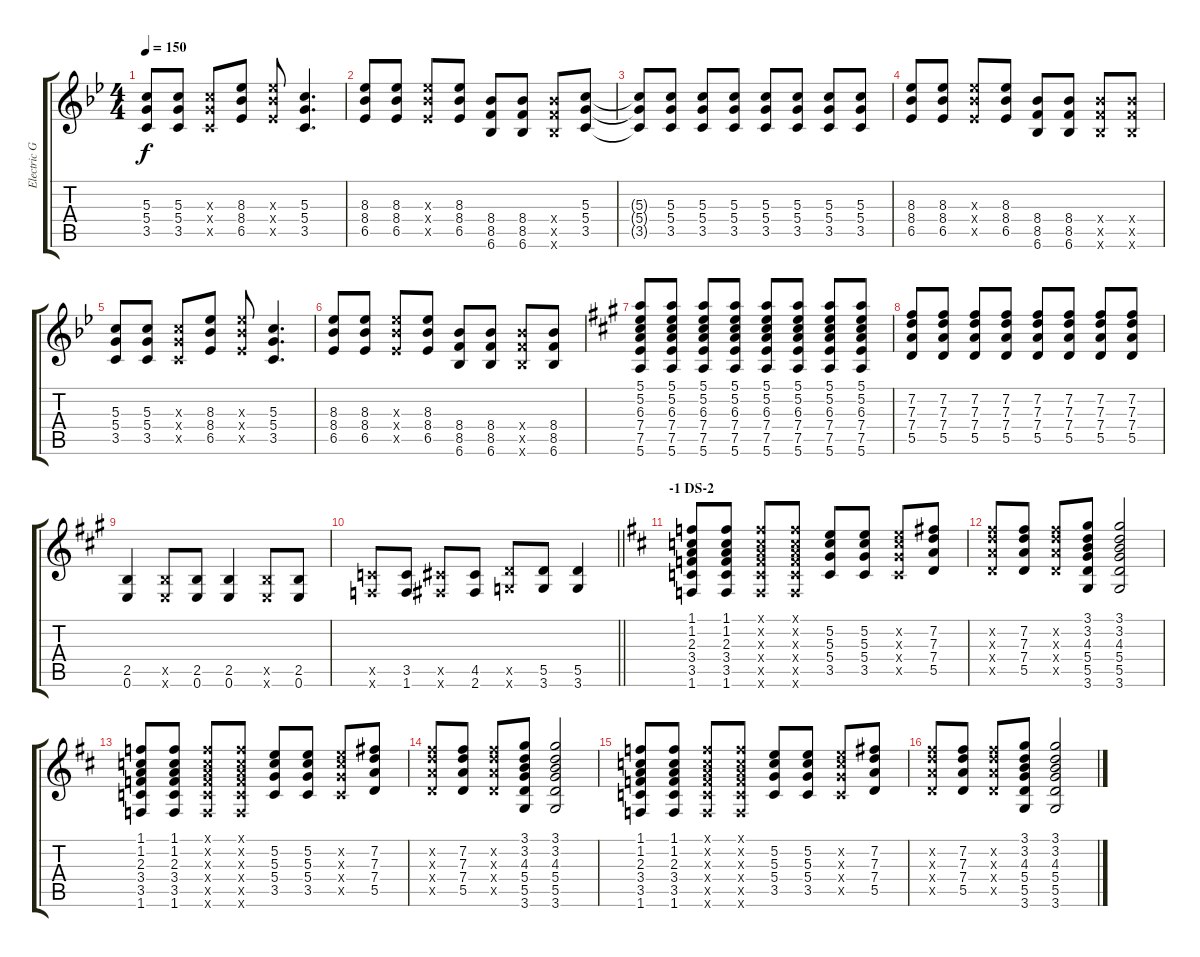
\track ("Electric Guitar" "Electric G") {instrument overdrivenguitar}
\staff {score tabs}
\tuning (E4 B3 G3 D3 A2 E2) {hide}
\ts (4 4)
\tempo 150
\clef g2
\ks bb
(5.3 5.4 3.5).8{dy f} (5.3 5.4 3.5).8 (5.3{x} 5.4{x} 3.5{x}).8 (8.3 8.4 6.5).8 (8.3{x} 8.4{x} 6.5{x}).8 (5.3 5.4 3.5).4{d} |
(8.3 8.4 6.5).8 (8.3 8.4 6.5).8 (8.3{x} 8.4{x} 6.5{x}).8 (8.3 8.4 6.5).8 (8.4 8.5 6.6).8 (8.4 8.5 6.6).8 (8.4{x} 8.5{x} 6.6{x}).8 (5.3 5.4 3.5).8 |
(5.3{t} 5.4{t} 3.5{t}).8 (5.3 5.4 3.5).8 (5.3 5.4 3.5).8 (5.3 5.4 3.5).8 (5.3 5.4 3.5).8 (5.3 5.4 3.5).8 (5.3 5.4 3.5).8 (5.3 5.4 3.5).8 |
(8.3 8.4 6.5).8 (8.3 8.4 6.5).8 (8.3{x} 8.4{x} 6.5{x}).8 (8.3 8.4 6.5).8 (8.4 8.5 6.6).8 (8.4 8.5 6.6).8 (8.4{x} 8.5{x} 6.6{x}).8 (8.4{x} 8.5{x} 6.6{x}).8 |
(5.3 5.4 3.5).8 (5.3 5.4 3.5).8 (5.3{x} 5.4{x} 3.5{x}).8 (8.3 8.4 6.5).8 (8.3{x} 8.4{x} 6.5{x}).8 (5.3 5.4 3.5).4{d} |
(8.3 8.4 6.5).8 (8.3 8.4 6.5).8 (8.3{x} 8.4{x} 6.5{x}).8 (8.3 8.4 6.5).8 (8.4 8.5 6.6).8 (8.4 8.5 6.6).8 (8.4{x} 8.5{x} 6.6{x}).8 (8.4 8.5 6.6).8 |
\ks a
(5.1 5.2 6.3 7.4 7.5 5.6).8 (5.1 5.2 6.3 7.4 7.5 5.6).8 (5.1 5.2 6.3 7.4 7.5 5.6).8 (5.1 5.2 6.3 7.4 7.5 5.6).8 (5.1 5.2 6.3 7.4 7.5 5.6).8 (5.1 5.2 6.3 7.4 7.5 5.6).8 (5.1 5.2 6.3 7.4 7.5 5.6).8 (5.1 5.2 6.3 7.4 7.5 5.6).8 |
(7.2 7.3 7.4 5.5).8 (7.2 7.3 7.4 5.5).8 (7.2 7.3 7.4 5.5).8 (7.2 7.3 7.4 5.5).8 (7.2 7.3 7.4 5.5).8 (7.2 7.3 7.4 5.5).8 (7.2 7.3 7.4 5.5).8 (7.2 7.3 7.4 5.5).8 |
(2.5 0.6).4 (2.5{x} 0.6{x}).8 (2.5 0.6).8 (2.5 0.6).4 (2.5{x} 0.6{x}).8 (2.5 0.6).8 |
\barLineRight lightlight
(3.5{x} 1.6{x}).8 (3.5 1.6).8 (4.5{x} 2.6{x}).8 (4.5 2.6).8 (5.5{x} 3.6{x}).8 (5.5 3.6).8 (5.5 3.6).4 |
\section ("" "-1 DS-2")
\ks d
(1.1 1.2 2.3 3.4 3.5 1.6).8 (1.1 1.2 2.3 3.4 3.5 1.6).8 (1.1{x} 1.2{x} 2.3{x} 3.4{x} 3.5{x} 1.6{x}).8 (1.1{x} 1.2{x} 2.3{x} 3.4{x} 3.5{x} 1.6{x}).8 (5.2 5.3 5.4 3.5).8 (5.2 5.3 5.4 3.5).8 (5.2{x} 5.3{x} 5.4{x} 3.5{x}).8 (7.2 7.3 7.4 5.5).8 |
(7.2{x} 7.3{x} 7.4{x} 5.5{x}).8 (7.2 7.3 7.4 5.5).8 (7.2{x} 7.3{x} 7.4{x} 5.5{x}).8 (3.1 3.2 4.3 5.4 5.5 3.6).8 (3.1 3.2 4.3 5.4 5.5 3.6).2 |
(1.1 1.2 2.3 3.4 3.5 1.6).8 (1.1 1.2 2.3 3.4 3.5 1.6).8 (1.1{x} 1.2{x} 2.3{x} 3.4{x} 3.5{x} 1.6{x}).8 (1.1{x} 1.2{x} 2.3{x} 3.4{x} 3.5{x} 1.6{x}).8 (5.2 5.3 5.4 3.5).8 (5.2 5.3 5.4 3.5).8 (5.2{x} 5.3{x} 5.4{x} 3.5{x}).8 (7.2 7.3 7.4 5.5).8 |
(7.2{x} 7.3{x} 7.4{x} 5.5{x}).8 (7.2 7.3 7.4 5.5).8 (7.2{x} 7.3{x} 7.4{x} 5.5{x}).8 (3.1 3.2 4.3 5.4 5.5 3.6).8 (3.1 3.2 4.3 5.4 5.5 3.6).2 |
(1.1 1.2 2.3 3.4 3.5 1.6).8 (1.1 1.2 2.3 3.4 3.5 1.6).8 (1.1{x} 1.2{x} 2.3{x} 3.4{x} 3.5{x} 1.6{x}).8 (1.1{x} 1.2{x} 2.3{x} 3.4{x} 3.5{x} 1.6{x}).8 (5.2 5.3 5.4 3.5).8 (5.2 5.3 5.4 3.5).8 (5.2{x} 5.3{x} 5.4{x} 3.5{x}).8 (7.2 7.3 7.4 5.5).8 |
(7.2{x} 7.3{x} 7.4{x} 5.5{x}).8 (7.2 7.3 7.4 5.5).8 (7.2{x} 7.3{x} 7.4{x} 5.5{x}).8 (3.1 3.2 4.3 5.4 5.5 3.6).8 (3.1 3.2 4.3 5.4 5.5 3.6).2
